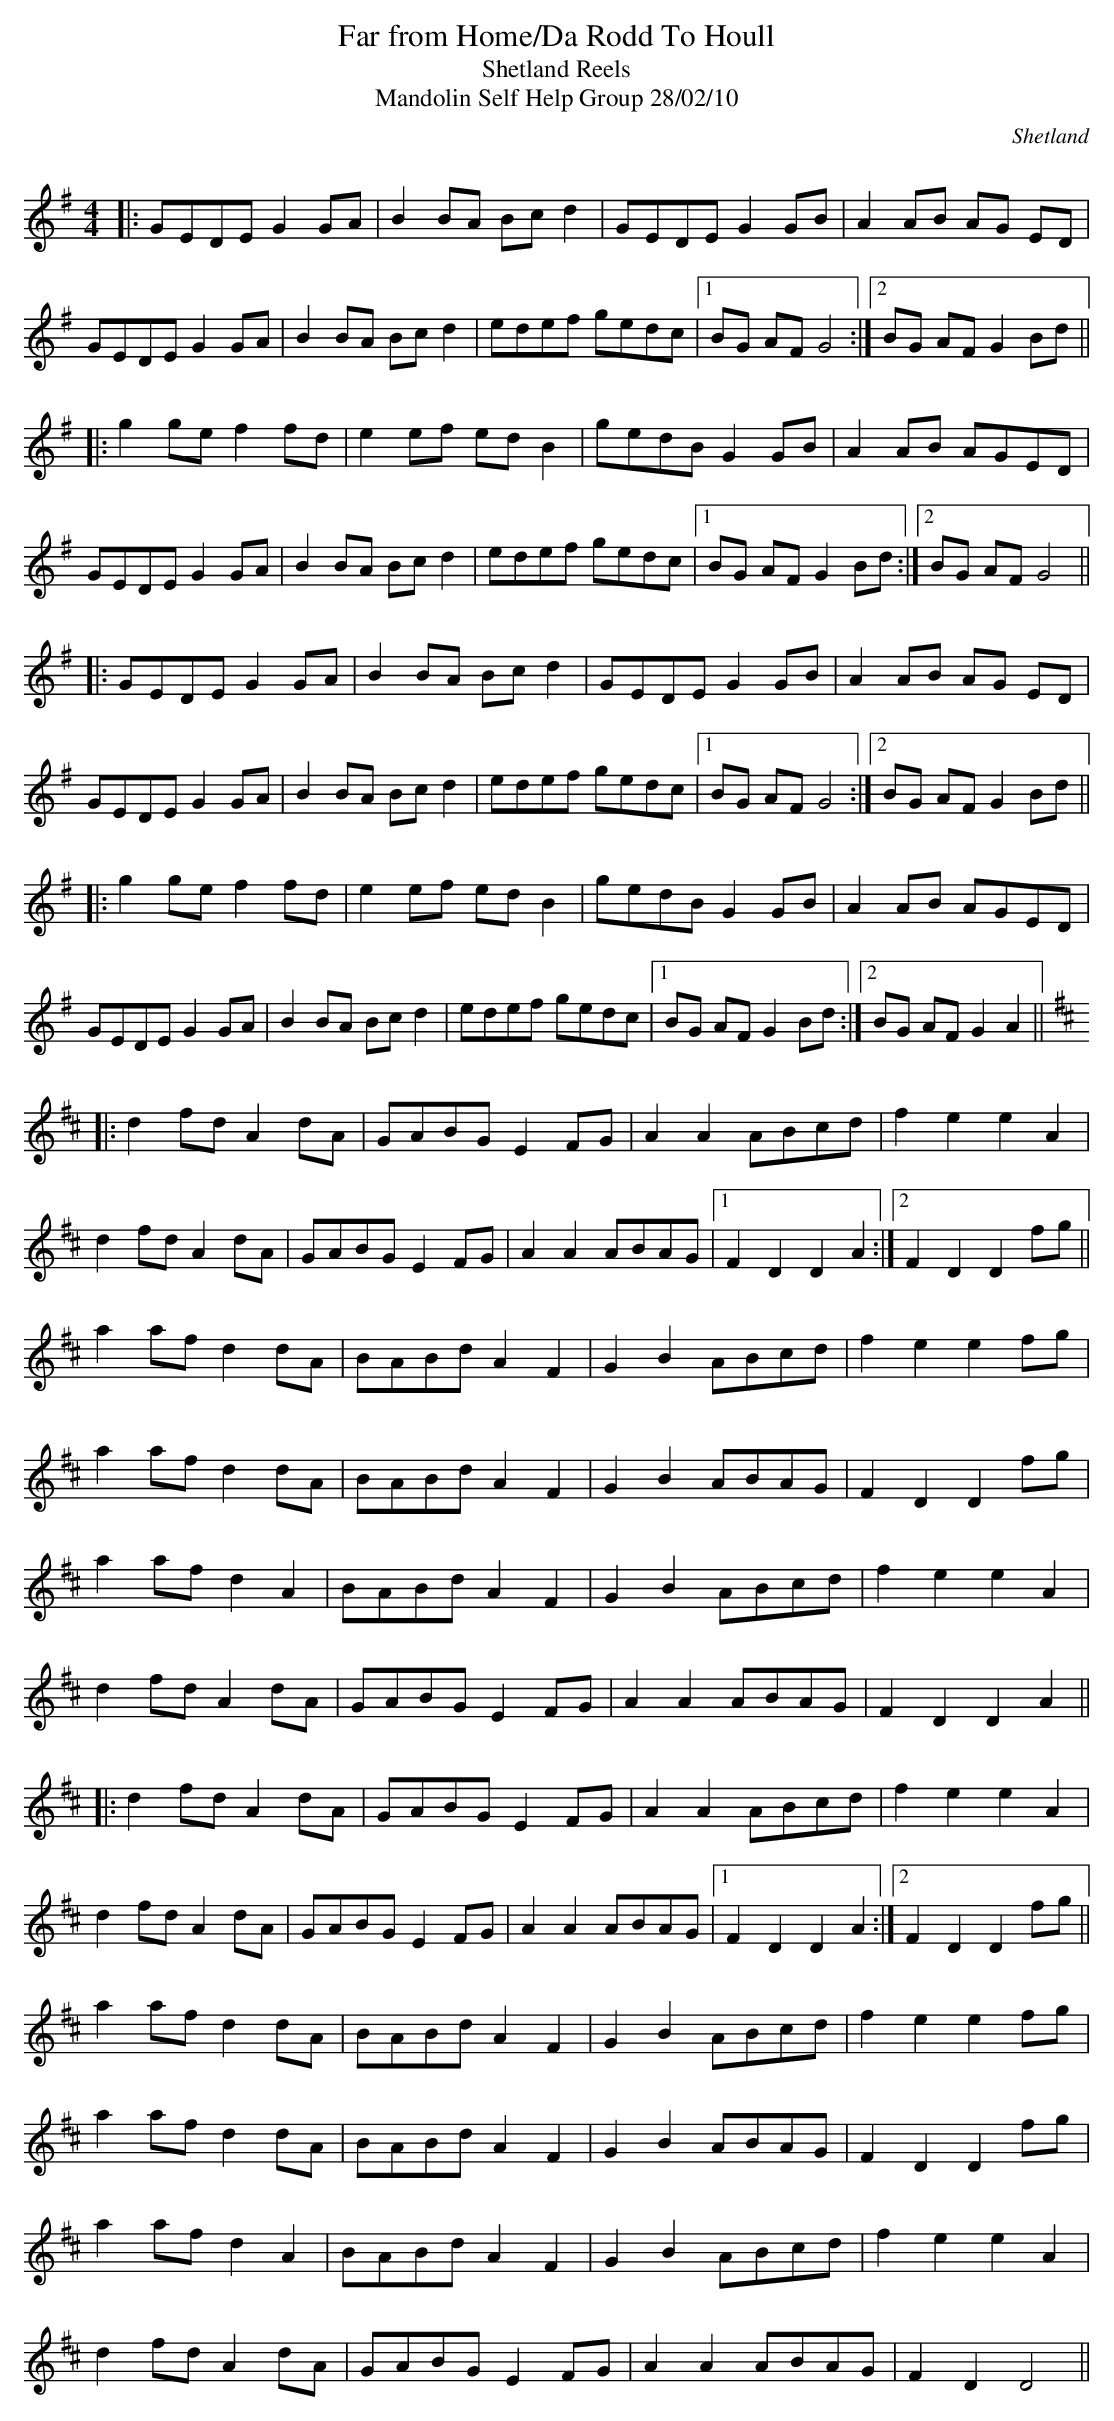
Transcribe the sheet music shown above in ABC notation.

X:1
T:Far from Home/Da Rodd To Houll
T:Shetland Reels
T:Mandolin Self Help Group 28/02/10
Q:180
O:Shetland
M:4/4
K:G
|: GEDE G2 GA | B2 BA Bc d2 | GEDE G2 GB | A2 AB AG ED |
GEDE G2 GA | B2 BA Bc d2 |edef gedc |1 BG AF G4 :|2 BG AF G2 Bd ||
|: g2 ge f2 fd | e2 ef ed B2 |gedB G2 GB | A2 AB AGED |
GEDE G2 GA | B2 BA Bc d2 | edef gedc |1 BG AF G2 Bd :|2 BG AF G4 ||
|: GEDE G2 GA | B2 BA Bc d2 | GEDE G2 GB | A2 AB AG ED |
GEDE G2 GA | B2 BA Bc d2 |edef gedc |1 BG AF G4 :|2 BG AF G2 Bd ||
|: g2 ge f2 fd | e2 ef ed B2 |gedB G2 GB | A2 AB AGED |
GEDE G2 GA | B2 BA Bc d2 | edef gedc |1 BG AF G2 Bd :|2 BG AF G2 A2 ||
K:D
|: d2 fd A2 dA | GABG E2 FG | A2 A2 ABcd | f2 e2 e2 A2 |
d2 fd A2 dA | GABG E2 FG | A2 A2 ABAG |1 F2 D2 D2 A2 :|2 F2 D2 D2 fg ||
a2 af d2 dA | BABd A2 F2 | G2 B2 ABcd | f2 e2 e2 fg |
a2 af d2 dA | BABd A2 F2 | G2 B2 ABAG | F2 D2 D2 fg |
a2 af d2 A2 | BABd A2 F2 | G2 B2 ABcd | f2 e2 e2 A2 |
d2 fd A2 dA | GABG E2 FG | A2 A2 ABAG | F2 D2 D2 A2 ||
|: d2 fd A2 dA | GABG E2 FG | A2 A2 ABcd | f2 e2 e2 A2 |
d2 fd A2 dA | GABG E2 FG | A2 A2 ABAG |1 F2 D2 D2 A2 :|2 F2 D2 D2 fg ||
a2 af d2 dA | BABd A2 F2 | G2 B2 ABcd | f2 e2 e2 fg |
a2 af d2 dA | BABd A2 F2 | G2 B2 ABAG | F2 D2 D2 fg |
a2 af d2 A2 | BABd A2 F2 | G2 B2 ABcd | f2 e2 e2 A2 |
d2 fd A2 dA | GABG E2 FG | A2 A2 ABAG | F2 D2 D4 ||
